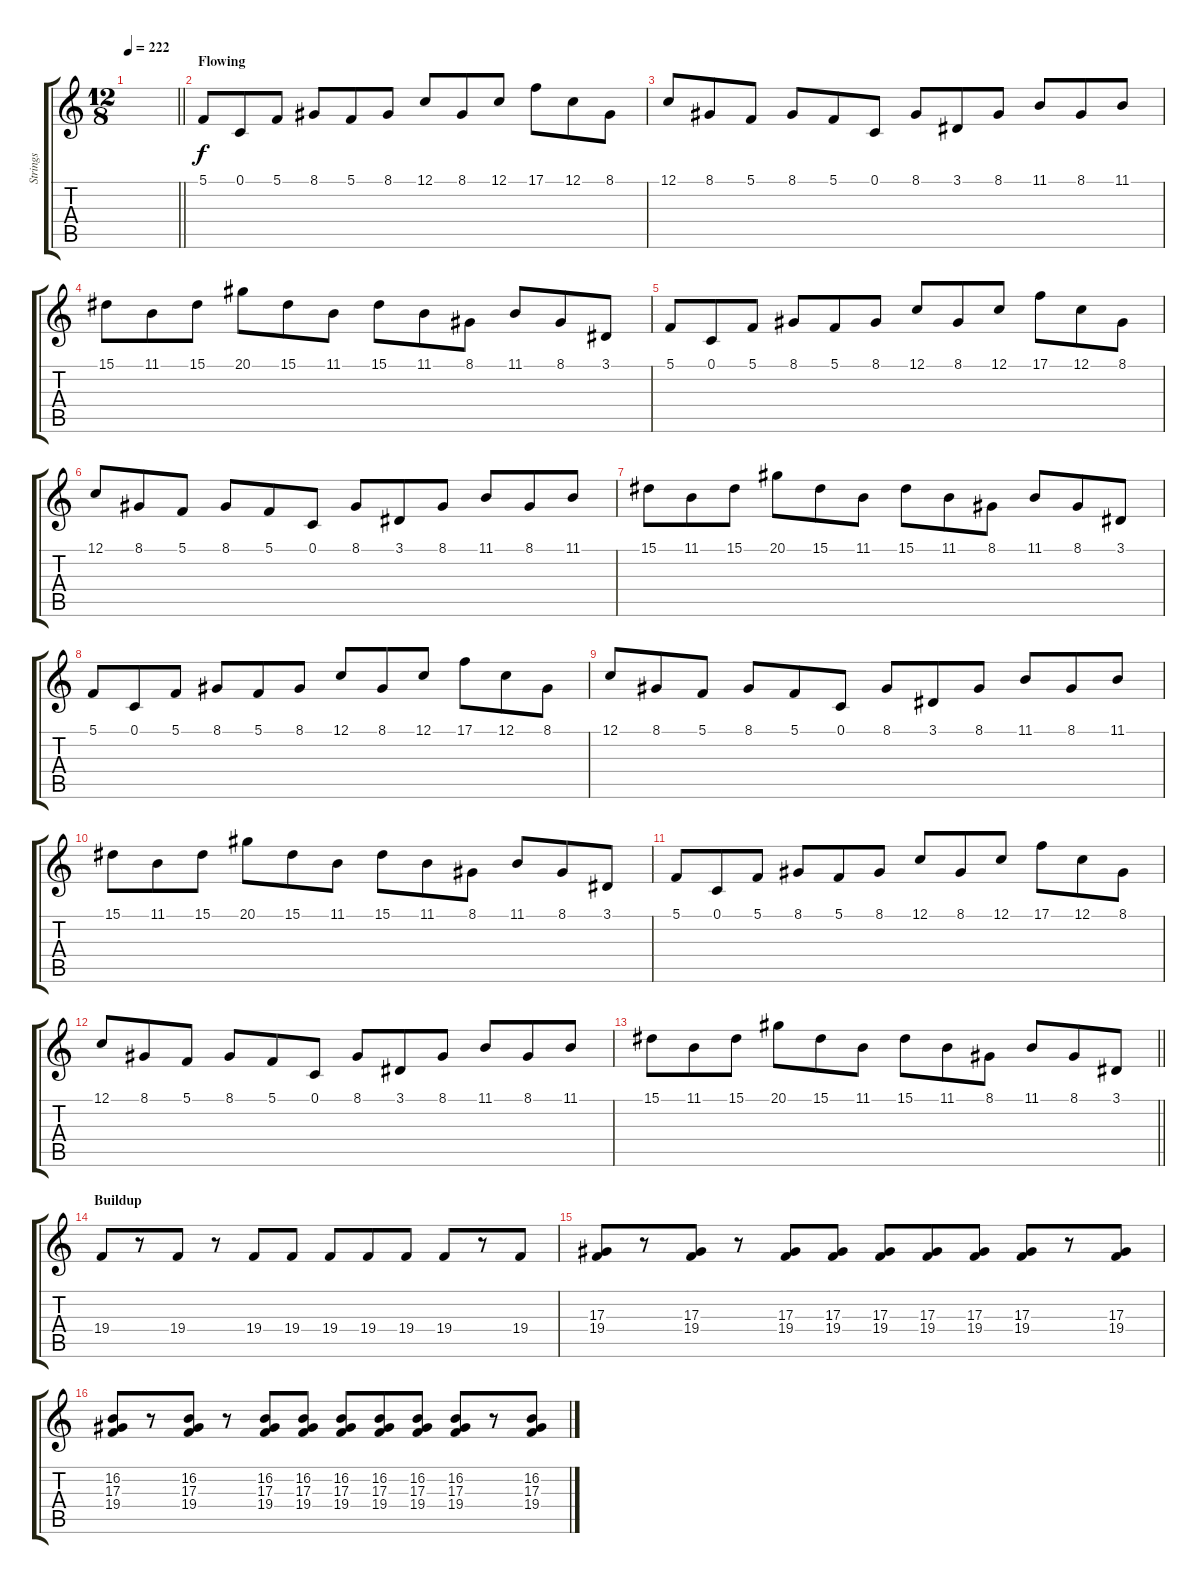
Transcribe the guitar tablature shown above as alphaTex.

\track ("Strings" "Strings") {instrument stringensemble1}
\staff {score tabs}
\tuning (C4 G3 Eb3 Bb2 F2 C2) {hide}
\ts (12 8)
\tempo 222
\clef g2
\barLineRight lightlight
\ks c
|
\section ("" "Flowing")
5.1.8 0.1.8 5.1.8 8.1.8 5.1.8 8.1.8 12.1.8 8.1.8 12.1.8 17.1.8 12.1.8 8.1.8 |
12.1.8 8.1.8 5.1.8 8.1.8 5.1.8 0.1.8 8.1.8 3.1.8 8.1.8 11.1.8 8.1.8 11.1.8 |
15.1.8 11.1.8 15.1.8 20.1.8 15.1.8 11.1.8 15.1.8 11.1.8 8.1.8 11.1.8 8.1.8 3.1.8 |
5.1.8 0.1.8 5.1.8 8.1.8 5.1.8 8.1.8 12.1.8 8.1.8 12.1.8 17.1.8 12.1.8 8.1.8 |
12.1.8 8.1.8 5.1.8 8.1.8 5.1.8 0.1.8 8.1.8 3.1.8 8.1.8 11.1.8 8.1.8 11.1.8 |
15.1.8 11.1.8 15.1.8 20.1.8 15.1.8 11.1.8 15.1.8 11.1.8 8.1.8 11.1.8 8.1.8 3.1.8 |
5.1.8 0.1.8 5.1.8 8.1.8 5.1.8 8.1.8 12.1.8 8.1.8 12.1.8 17.1.8 12.1.8 8.1.8 |
12.1.8 8.1.8 5.1.8 8.1.8 5.1.8 0.1.8 8.1.8 3.1.8 8.1.8 11.1.8 8.1.8 11.1.8 |
15.1.8 11.1.8 15.1.8 20.1.8 15.1.8 11.1.8 15.1.8 11.1.8 8.1.8 11.1.8 8.1.8 3.1.8 |
5.1.8 0.1.8 5.1.8 8.1.8 5.1.8 8.1.8 12.1.8 8.1.8 12.1.8 17.1.8 12.1.8 8.1.8 |
12.1.8 8.1.8 5.1.8 8.1.8 5.1.8 0.1.8 8.1.8 3.1.8 8.1.8 11.1.8 8.1.8 11.1.8 |
\barLineRight lightlight
15.1.8 11.1.8 15.1.8 20.1.8 15.1.8 11.1.8 15.1.8 11.1.8 8.1.8 11.1.8 8.1.8 3.1.8 |
\section ("" "Buildup")
19.4.8 r.8 19.4.8 r.8 19.4.8 19.4.8 19.4.8 19.4.8 19.4.8 19.4.8 r.8 19.4.8 |
(17.3 19.4).8 r.8 (17.3 19.4).8 r.8 (17.3 19.4).8 (17.3 19.4).8 (17.3 19.4).8 (17.3 19.4).8 (17.3 19.4).8 (17.3 19.4).8 r.8 (17.3 19.4).8 |
(16.2 17.3 19.4).8 r.8 (16.2 17.3 19.4).8 r.8 (16.2 17.3 19.4).8 (16.2 17.3 19.4).8 (16.2 17.3 19.4).8 (16.2 17.3 19.4).8 (16.2 17.3 19.4).8 (16.2 17.3 19.4).8 r.8 (16.2 17.3 19.4).8
